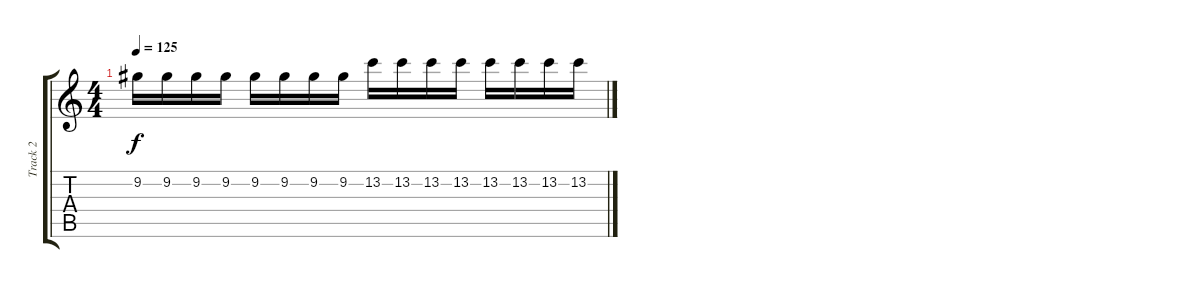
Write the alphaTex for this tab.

\track ("Track 2" "Track 2") {instrument overdrivenguitar}
\staff {score tabs}
\tuning (E4 B3 G3 D3 A2 E2) {hide}
\ts (4 4)
\tempo 125
\clef g2
\ks c
9.2.16{dy f} 9.2.16 9.2.16 9.2.16 9.2.16 9.2.16 9.2.16 9.2.16 13.2.16 13.2.16 13.2.16 13.2.16 13.2.16 13.2.16 13.2.16 13.2.16
